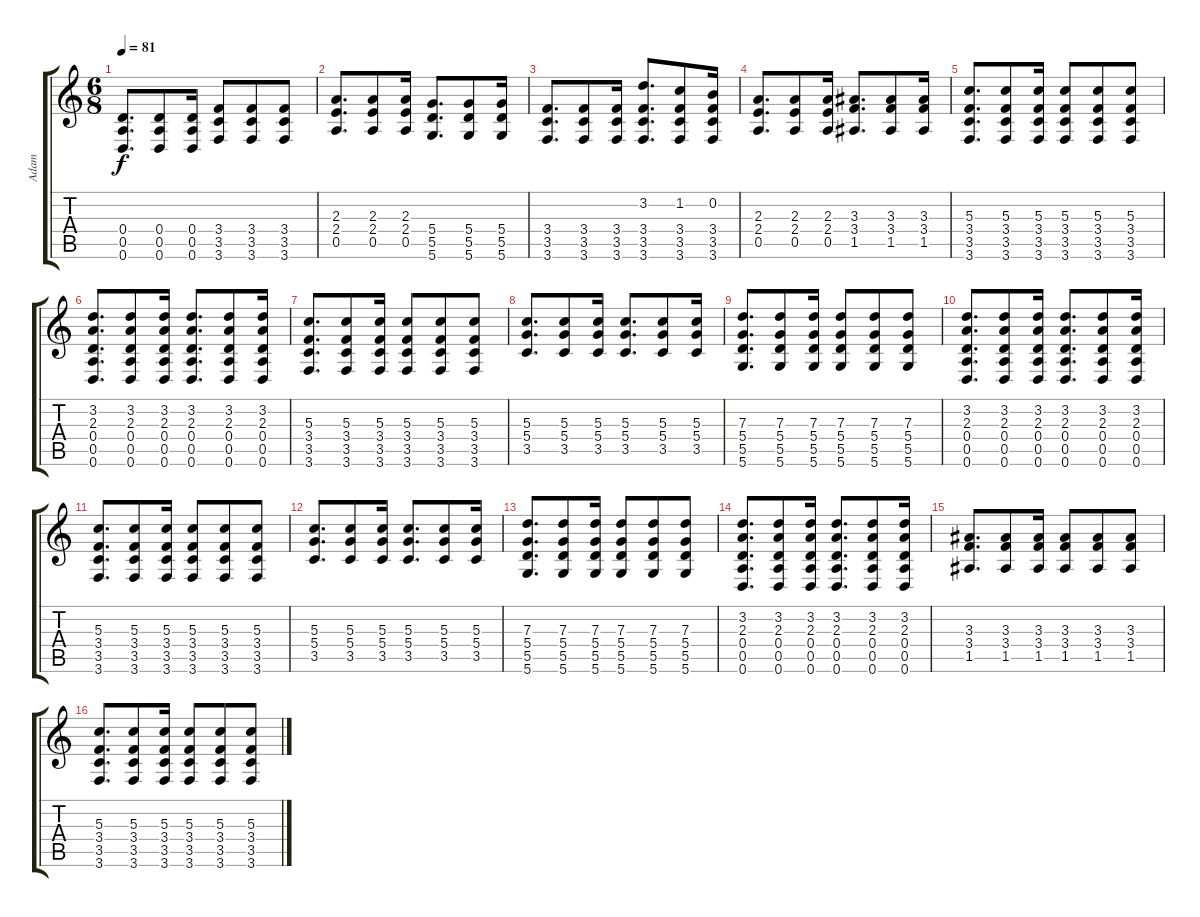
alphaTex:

\track ("Adam" "Adam") {instrument electricguitarjazz}
\staff {score tabs}
\tuning (E4 B3 G3 D3 A2 D2) {hide}
\ts (6 8)
\tempo 81
\clef g2
\ks c
(0.4 0.5 0.6).8{d dy f} (0.4 0.5 0.6).8 (0.4 0.5 0.6).16 (3.4 3.5 3.6).8 (3.4 3.5 3.6).8 (3.4 3.5 3.6).8 |
(2.3 2.4 0.5).8{d} (2.3 2.4 0.5).8 (2.3 2.4 0.5).16 (5.4 5.5 5.6).8{d} (5.4 5.5 5.6).8 (5.4 5.5 5.6).16 |
(3.4 3.5 3.6).8{d} (3.4 3.5 3.6).8 (3.4 3.5 3.6).16 (3.2 3.4 3.5 3.6).8{d} (1.2 3.4 3.5 3.6).8 (0.2 3.4 3.5 3.6).16 |
(2.3 2.4 0.5).8{d} (2.3 2.4 0.5).8 (2.3 2.4 0.5).16 (3.3 3.4 1.5).8{d} (3.3 3.4 1.5).8 (3.3 3.4 1.5).16 |
(5.3 3.4 3.5 3.6).8{d} (5.3 3.4 3.5 3.6).8 (5.3 3.4 3.5 3.6).16 (5.3 3.4 3.5 3.6).8 (5.3 3.4 3.5 3.6).8 (5.3 3.4 3.5 3.6).8 |
(3.2 2.3 0.4 0.5 0.6).8{d} (3.2 2.3 0.4 0.5 0.6).8 (3.2 2.3 0.4 0.5 0.6).16 (3.2 2.3 0.4 0.5 0.6).8{d} (3.2 2.3 0.4 0.5 0.6).8 (3.2 2.3 0.4 0.5 0.6).16 |
(5.3 3.4 3.5 3.6).8{d} (5.3 3.4 3.5 3.6).8 (5.3 3.4 3.5 3.6).16 (5.3 3.4 3.5 3.6).8 (5.3 3.4 3.5 3.6).8 (5.3 3.4 3.5 3.6).8 |
(5.3 5.4 3.5).8{d} (5.3 5.4 3.5).8 (5.3 5.4 3.5).16 (5.3 5.4 3.5).8{d} (5.3 5.4 3.5).8 (5.3 5.4 3.5).16 |
(7.3 5.4 5.5 5.6).8{d} (7.3 5.4 5.5 5.6).8 (7.3 5.4 5.5 5.6).16 (7.3 5.4 5.5 5.6).8 (7.3 5.4 5.5 5.6).8 (7.3 5.4 5.5 5.6).8 |
(3.2 2.3 0.4 0.5 0.6).8{d} (3.2 2.3 0.4 0.5 0.6).8 (3.2 2.3 0.4 0.5 0.6).16 (3.2 2.3 0.4 0.5 0.6).8{d} (3.2 2.3 0.4 0.5 0.6).8 (3.2 2.3 0.4 0.5 0.6).16 |
(5.3 3.4 3.5 3.6).8{d} (5.3 3.4 3.5 3.6).8 (5.3 3.4 3.5 3.6).16 (5.3 3.4 3.5 3.6).8 (5.3 3.4 3.5 3.6).8 (5.3 3.4 3.5 3.6).8 |
(5.3 5.4 3.5).8{d} (5.3 5.4 3.5).8 (5.3 5.4 3.5).16 (5.3 5.4 3.5).8{d} (5.3 5.4 3.5).8 (5.3 5.4 3.5).16 |
(7.3 5.4 5.5 5.6).8{d} (7.3 5.4 5.5 5.6).8 (7.3 5.4 5.5 5.6).16 (7.3 5.4 5.5 5.6).8 (7.3 5.4 5.5 5.6).8 (7.3 5.4 5.5 5.6).8 |
(3.2 2.3 0.4 0.5 0.6).8{d} (3.2 2.3 0.4 0.5 0.6).8 (3.2 2.3 0.4 0.5 0.6).16 (3.2 2.3 0.4 0.5 0.6).8{d} (3.2 2.3 0.4 0.5 0.6).8 (3.2 2.3 0.4 0.5 0.6).16 |
(3.3 3.4 1.5).8{d} (3.3 3.4 1.5).8 (3.3 3.4 1.5).16 (3.3 3.4 1.5).8 (3.3 3.4 1.5).8 (3.3 3.4 1.5).8 |
(5.3 3.4 3.5 3.6).8{d} (5.3 3.4 3.5 3.6).8 (5.3 3.4 3.5 3.6).16 (5.3 3.4 3.5 3.6).8 (5.3 3.4 3.5 3.6).8 (5.3 3.4 3.5 3.6).8
